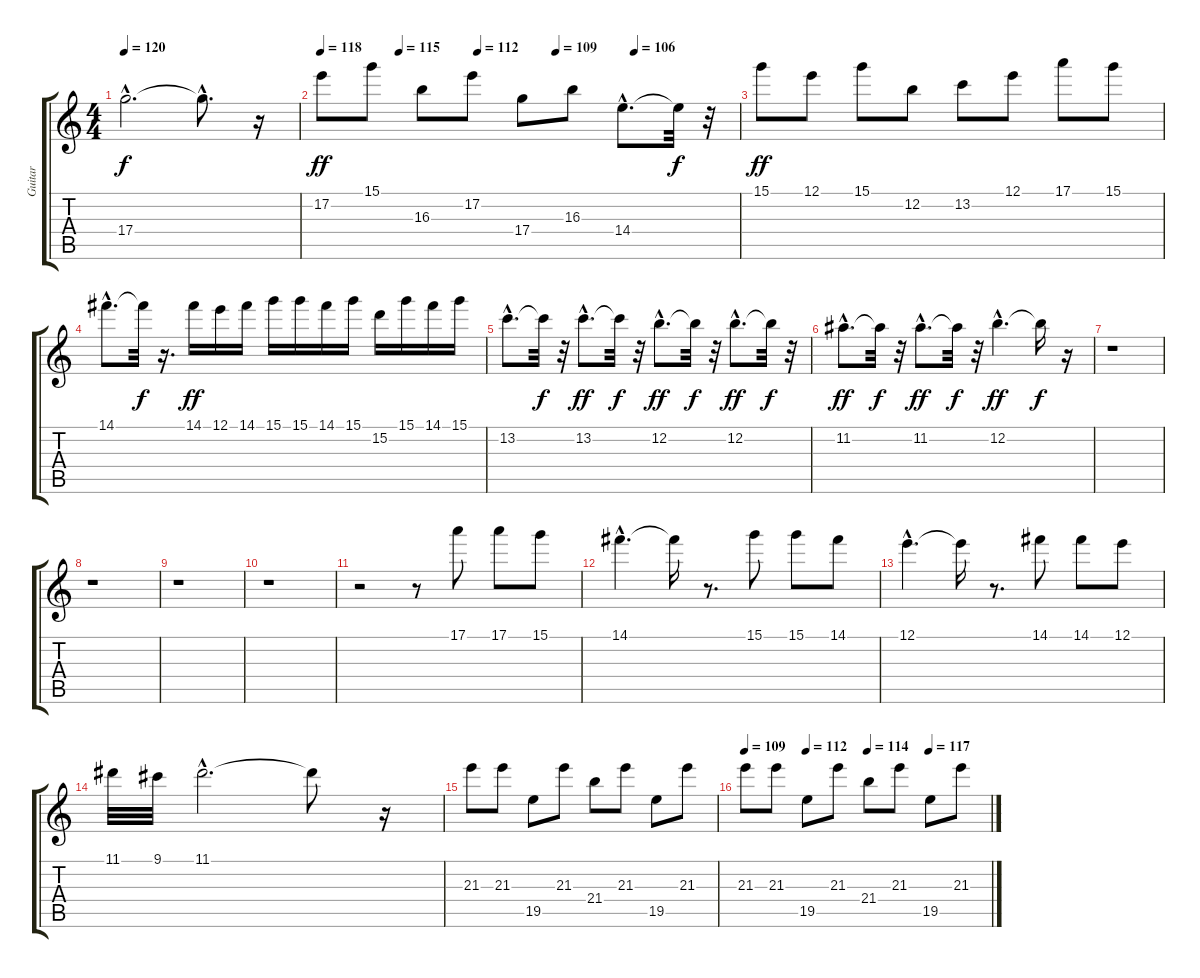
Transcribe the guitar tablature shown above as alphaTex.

\track ("Guitar" "Guitar") {instrument overdrivenguitar}
\staff {score tabs}
\tuning (E4 B3 G3 D3 A2 E2) {hide}
\ts (4 4)
\tempo 120
\clef g2
\ks c
17.4{hac}.2{d dy f} 17.4{hac t}.8{d} r.16 |
\tempo 118
\tempo (115 0.1875)
\tempo (112 0.375)
\tempo (109 0.5625)
\tempo (106 0.75)
17.2.8{dy ff} 15.1.8 16.3.8 17.2.8 17.4.8 16.3.8 14.4{hac}.8{d} 14.4{t}.32{dy f} r.32 |
15.1.8{dy ff} 12.1.8 15.1.8 12.2.8 13.2.8 12.1.8 17.1.8 15.1.8 |
14.1{hac}.8{d} 14.1{t}.32{dy f} r.16{d} 14.1.16{dy ff} 12.1.16 14.1.16 15.1.16 15.1.16 14.1.16 15.1.16 15.2.16 15.1.16 14.1.16 15.1.16 |
13.2{hac}.8{d} 13.2{t}.32{dy f} r.32 13.2{hac}.8{d dy ff} 13.2{t}.32{dy f} r.32 12.2{hac}.8{d dy ff} 12.2{t}.32{dy f} r.32 12.2{hac}.8{d dy ff} 12.2{t}.32{dy f} r.32 |
11.2{hac}.8{d dy ff} 11.2{t}.32{dy f} r.32 11.2{hac}.8{d dy ff} 11.2{t}.32{dy f} r.32 12.2{hac}.4{d dy ff} 12.2{t}.16{dy f} r.16 |
r.1 |
r.1 |
r.1 |
r.1 |
r.2 r.8 17.1.8 17.1.8 15.1.8 |
14.1{hac}.4{d} 14.1{t}.16 r.8{d} 15.1.8 15.1.8 14.1.8 |
12.1{hac}.4{d} 12.1{t}.16 r.8{d} 14.1.8 14.1.8 12.1.8 |
11.1.32 9.1.32 11.1{hac}.2{d} 11.1{t}.8 r.16 |
21.3.8 21.3.8 19.5.8 21.3.8 21.4.8 21.3.8 19.5.8 21.3.8 |
\tempo 109
\tempo (112 0.25)
\tempo (114 0.5)
\tempo (117 0.75)
21.3.8 21.3.8 19.5.8 21.3.8 21.4.8 21.3.8 19.5.8 21.3.8
